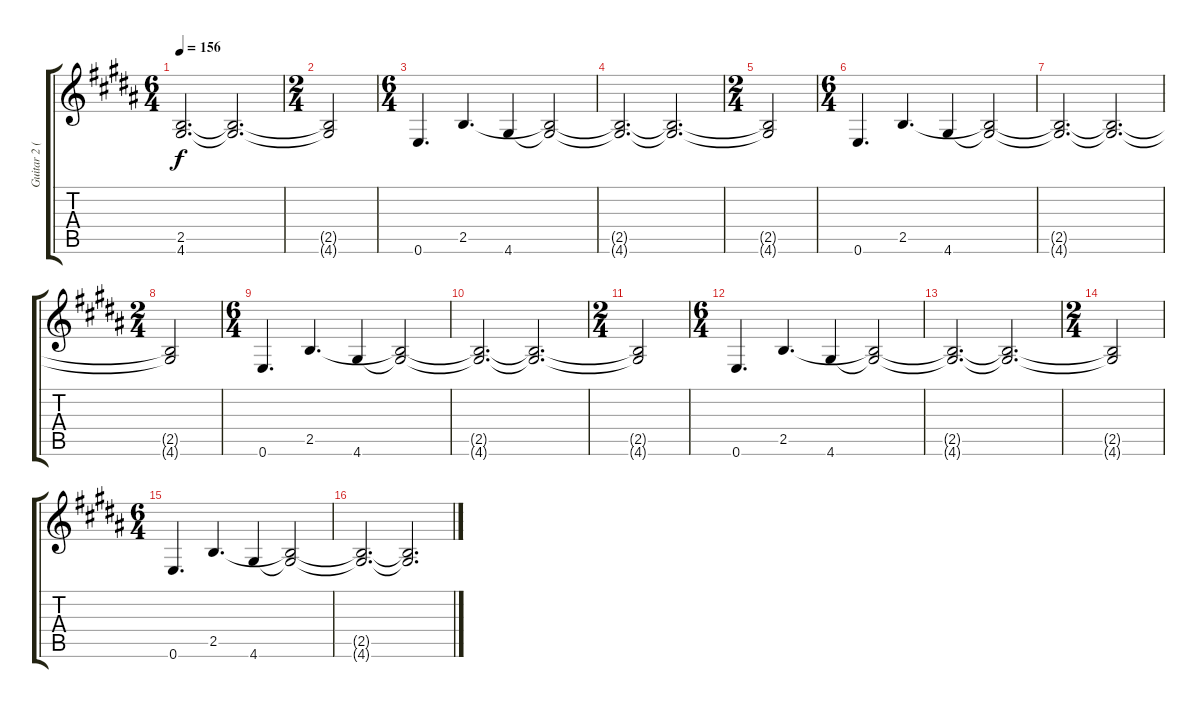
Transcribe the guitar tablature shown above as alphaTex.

\track ("Guitar 2 (Standard) - Mark Hosking" "Guitar 2 (") {instrument overdrivenguitar}
\staff {score tabs}
\tuning (E4 B3 G3 D3 A2 E2) {hide}
\ts (6 4)
\tempo 156
\clef g2
\ks b
(2.5{t} 4.6{t}).2{d dy f} (2.5{t} 4.6{t}).2{d} |
\ts (2 4)
(2.5{t} 4.6{t}).2 |
\ts (6 4)
0.6.4{d} 2.5.4{d} 4.6.4 (2.5{t} 4.6{t}).2 |
(2.5{t} 4.6{t}).2{d} (2.5{t} 4.6{t}).2{d} |
\ts (2 4)
(2.5{t} 4.6{t}).2 |
\ts (6 4)
0.6.4{d} 2.5.4{d} 4.6.4 (2.5{t} 4.6{t}).2 |
(2.5{t} 4.6{t}).2{d} (2.5{t} 4.6{t}).2{d} |
\ts (2 4)
(2.5{t} 4.6{t}).2 |
\ts (6 4)
0.6.4{d} 2.5.4{d} 4.6.4 (2.5{t} 4.6{t}).2 |
(2.5{t} 4.6{t}).2{d} (2.5{t} 4.6{t}).2{d} |
\ts (2 4)
(2.5{t} 4.6{t}).2 |
\ts (6 4)
0.6.4{d} 2.5.4{d} 4.6.4 (2.5{t} 4.6{t}).2 |
(2.5{t} 4.6{t}).2{d} (2.5{t} 4.6{t}).2{d} |
\ts (2 4)
(2.5{t} 4.6{t}).2 |
\ts (6 4)
0.6.4{d} 2.5.4{d} 4.6.4 (2.5{t} 4.6{t}).2 |
(2.5{t} 4.6{t}).2{d} (2.5{t} 4.6{t}).2{d}
